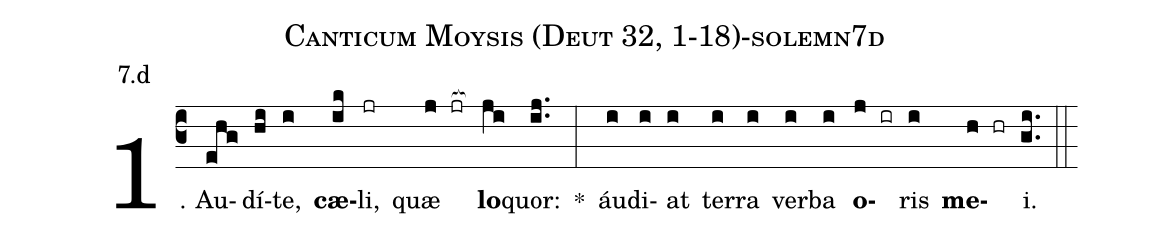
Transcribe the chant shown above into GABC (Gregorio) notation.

name: Canticum Moysis (Deut 32, 1-18)-solemn7d;
annotation: 7.d;
%%
(c3)1. Au(ehg)dí(hi)te,(i) <b>cæ</b>(ik)li,(jr) quæ(j jr[ocb:1{]) <b>lo</b>(ji[ocb:0}])quor:(ij..) *(:) áu(i)di(i)at(i) ter(i)ra(i) ver(i)ba(i) <b>o</b>(j ir)ris(i) <b>me</b>(h hr)i.(gi..) (::)
